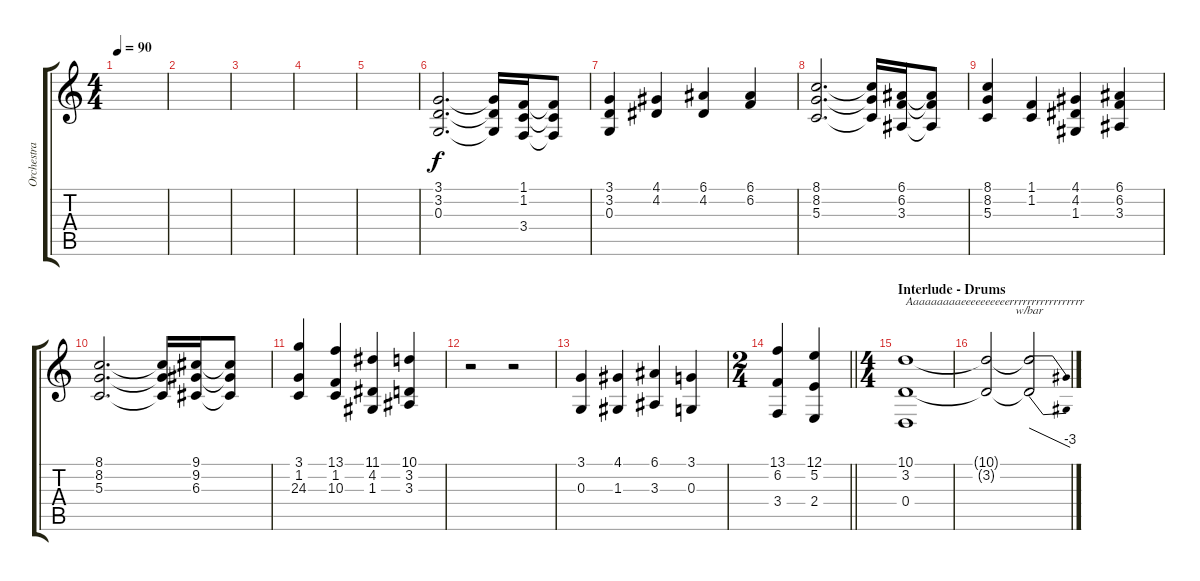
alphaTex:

\track ("Orchestra - Choirs" "Orchestra ") {instrument pad4choir}
\staff {score tabs}
\tuning (E4 B3 G3 D3 A2 E2) {hide}
\ts (4 4)
\tempo 90
\clef g2
\ks c
|
|
|
|
|
(3.1 3.2 0.3).2{d volume 10} (3.1{t} 3.2{t} 0.3{t}).16 (1.1 1.2 3.4).16 (1.1{t} 1.2{t} 3.4{t}).8 |
(3.1 3.2 0.3).4 (4.1 4.2).4 (6.1 4.2).4 (6.1 6.2).4 |
(8.1 8.2 5.3).2{d} (8.1{t} 8.2{t} 5.3{t}).16 (6.1 6.2 3.3).16 (6.1{t} 6.2{t} 3.3{t}).8 |
(8.1 8.2 5.3).4 (1.1 1.2).4 (4.1 4.2 1.3).4 (6.1 6.2 3.3).4 |
(8.1 8.2 5.3).2{d} (8.1{t} 8.2{t} 5.3{t}).16 (9.1 9.2 6.3).16 (9.1{t} 9.2{t} 6.3{t}).8 |
(3.1 1.2 24.3).4 (13.1 1.2 10.3).4 (11.1 4.2 1.3).4 (10.1 3.2 3.3).4 |
r.2 r.2{volume 14} |
(3.1 0.3).4{volume 16} (4.1 1.3).4 (6.1 3.3).4 (3.1 0.3).4 |
\ts (2 4)
\barLineRight lightlight
(13.1 6.2 3.4).4 (12.1 5.2 2.4).4 |
\ts (4 4)
\section ("" "Interlude - Drums")
(10.1 3.2 0.4).1{txt "Aaaaaaaaaeeeeeeeeeerrrrrrrrrrrrrrrrr"} |
(10.1{t} 3.2{t}).2 (10.1{t} 3.2{t}).2{tbe (dive default 0 0 60 -12)}
